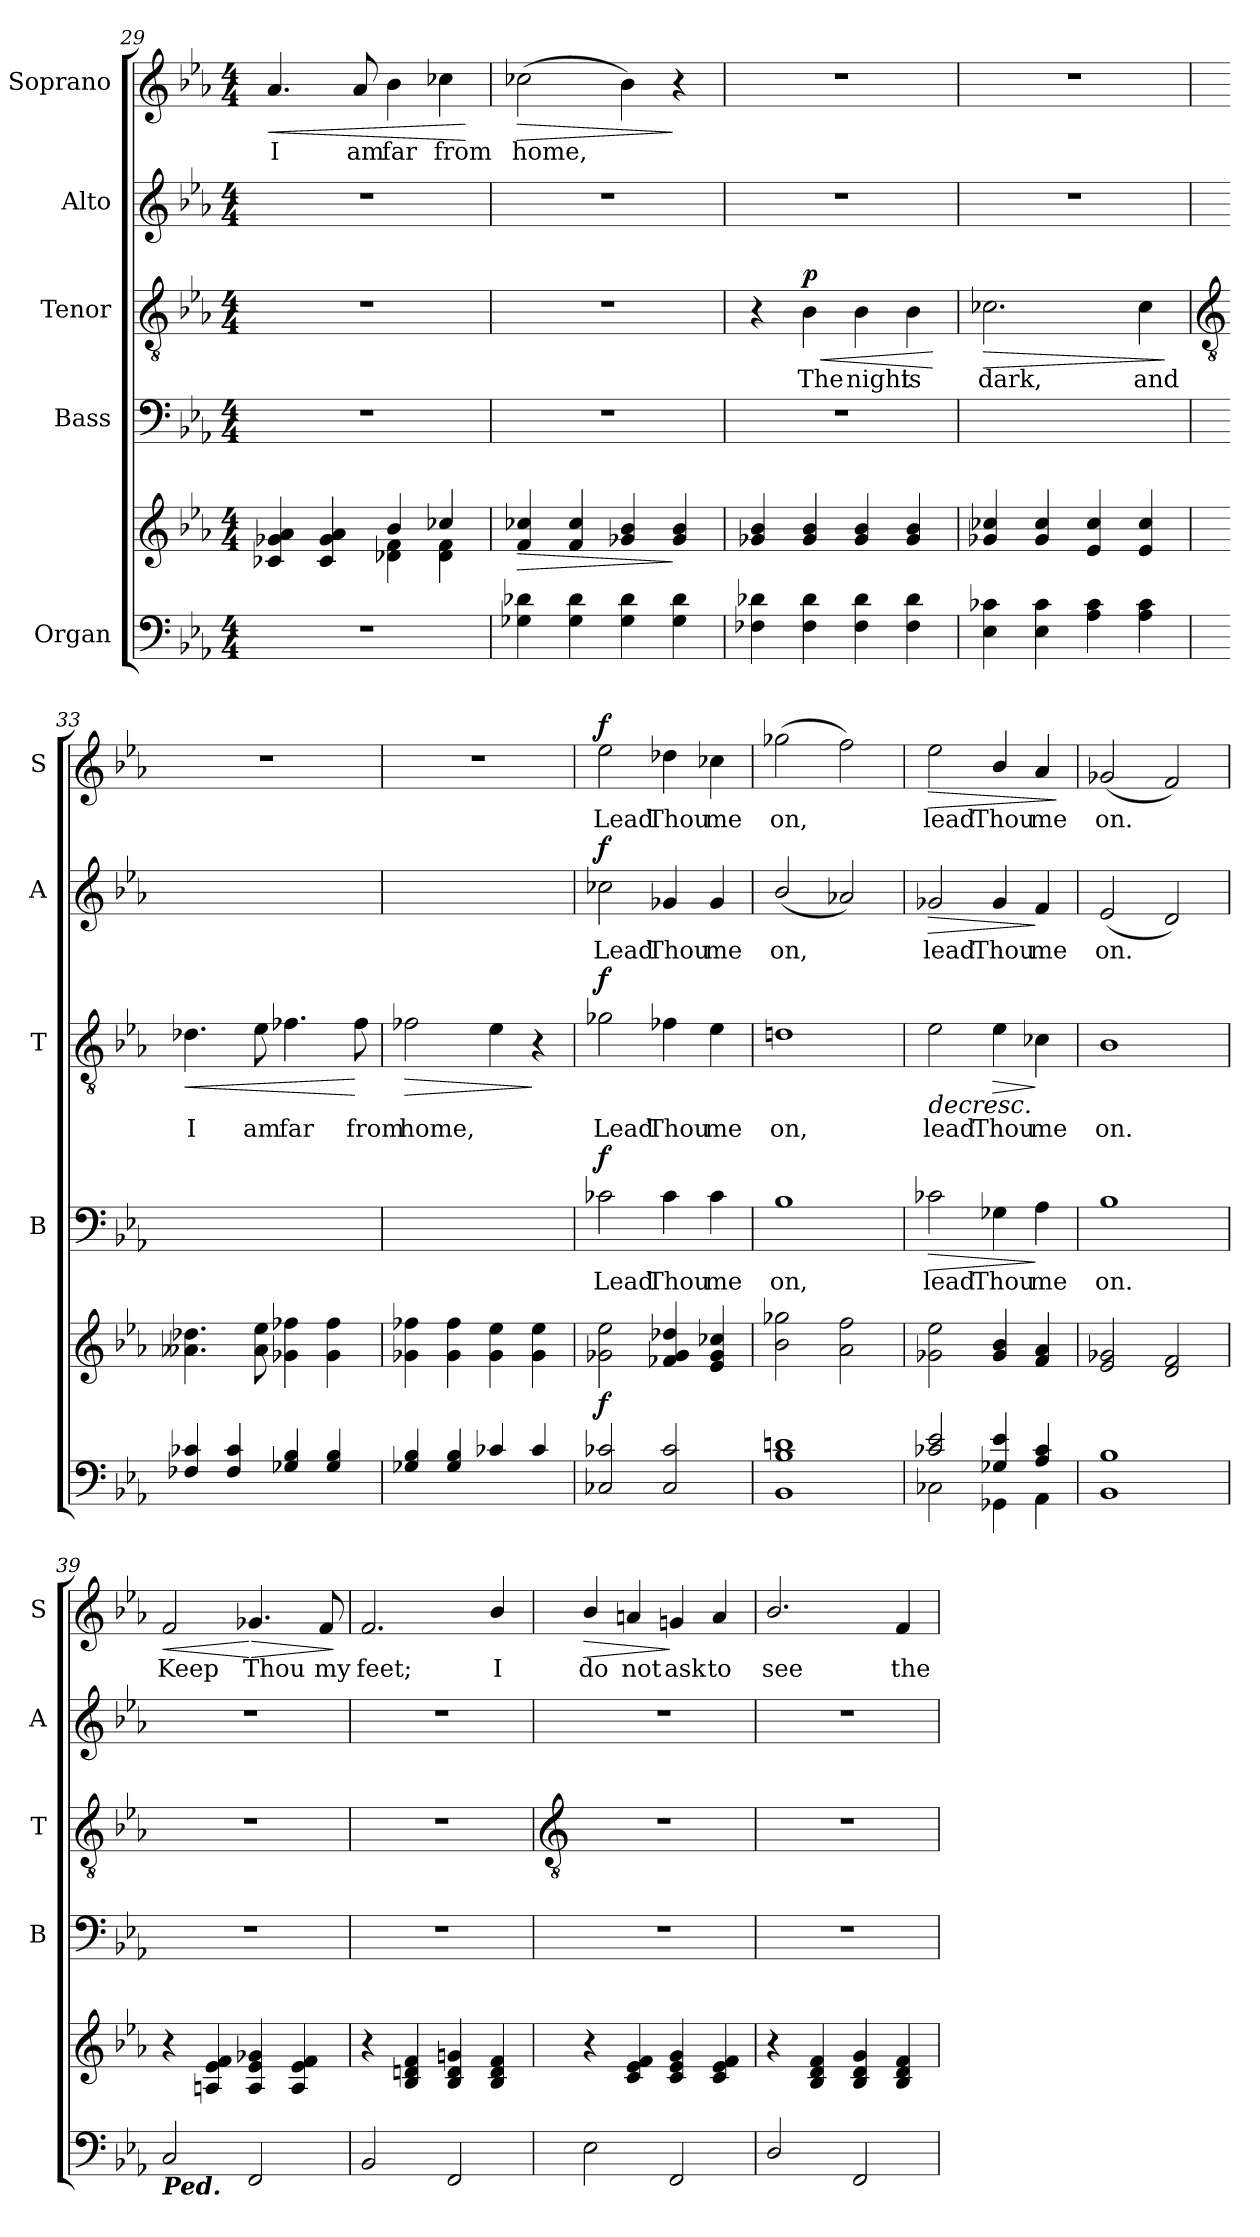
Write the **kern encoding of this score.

**kern	**kern	**dynam	**kern	**text	**dynam	**kern	**text	**dynam	**kern	**text	**dynam	**kern	**text	**dynam
*part5	*part5	*part5	*part4	*part4	*part4	*part3	*part3	*part3	*part2	*part2	*part2	*part1	*part1	*part1
*staff6	*staff5	*staff5/6	*staff4	*staff4	*staff4	*staff3	*staff3	*staff3	*staff2	*staff2	*staff2	*staff1	*staff1	*staff1
*I"Organ	*	*	*I"Bass	*	*	*I"Tenor	*	*	*I"Alto	*	*	*I"Soprano	*	*
*	*	*	*I'B	*	*	*I'T	*	*	*I'A	*	*	*I'S	*	*
*clefF4	*clefG2	*	*clefF4	*	*	*clefGv2	*	*	*clefG2	*	*	*clefG2	*	*
*k[b-e-a-]	*k[b-e-a-]	*	*k[b-e-a-]	*	*	*k[b-e-a-]	*	*	*k[b-e-a-]	*	*	*k[b-e-a-]	*	*
*E-:	*E-:	*	*E-:	*	*	*E-:	*	*	*E-:	*	*	*E-:	*	*
*M4/4	*M4/4	*	*M4/4	*	*	*M4/4	*	*	*M4/4	*	*	*M4/4	*	*
=29	=29	=29	=29	=29	=29	=29	=29	=29	=29	=29	=29	=29	=29	=29
*	*^	*	*	*	*	*	*	*	*	*	*	*	*	*
!	!	!	!	!	!	!	!	!	!	!	!	!	!	!LO:LY:b	!LO:HP:b
1r	2ryy	4c-X/ 4g-X/ 4a-/	.	1r	.	.	1r	.	.	1r	.	.	4.a-	I	<
.	.	4c-/ 4g-/ 4a-/	.	.	.	.	.	.	.	.	.	.	.	.	.
!	!	!	!	!	!	!	!	!	!	!	!	!	!	!LO:LY:b	!
.	.	.	.	.	.	.	.	.	.	.	.	.	8a-	am	.
!	!	!	!	!	!	!	!	!	!	!	!	!	!	!LO:LY:b	!
.	4b-/	4d-X\ 4f\	.	.	.	.	.	.	.	.	.	.	4b-	far	.
!	!	!	!	!	!	!	!	!	!	!	!	!	!	!LO:LY:b	!
.	4cc-X/	4d-\ 4f\	.	.	.	.	.	.	.	.	.	.	4cc-X	from	.
*	*v	*v	*	*	*	*	*	*	*	*	*	*	*	*	*
.	.	.	.	.	.	.	.	.	.	.	.	.	.	[
=30	=30	=30	=30	=30	=30	=30	=30	=30	=30	=30	=30	=30	=30	=30
!	!	!LO:HP:b	!	!	!	!	!	!	!	!	!	!	!LO:LY:b	!LO:HP:b
*	*^	*	*	*	*	*	*	*	*	*	*	*	*	*
4G-X\ 4d-X\	4f/ 4cc-X/	2ryy	>	1r	.	.	1r	.	.	1r	.	.	(>2cc-X	home,	>
4G-\ 4d-\	4f/ 4cc-/	.	.	.	.	.	.	.	.	.	.	.	.	.	.
4G-\ 4d-\	4g-X/ 4b-/	2ryy	.	.	.	.	.	.	.	.	.	.	4b-)	.	.
4G-\ 4d-\	4g-/ 4b-/	.	]	.	.	.	.	.	.	.	.	.	4r	.	]
=31	=31	=31	=31	=31	=31	=31	=31	=31	=31	=31	=31	=31	=31	=31	=31
4F-X\ 4d-X\	4g-X/ 4b-/	1ryy	.	1r	.	.	4r	.	.	1r	.	.	1r	.	.
!	!	!	!	!	!	!	!	!LO:LY:b	!LO:HP:b	!	!	!	!	!	!
!	!	!	!	!	!	!	!	!	!LO:DY:n=1:b	!	!	!	!	!	!
4F-\ 4d-\	4g-/ 4b-/	.	.	.	.	.	4B-	The	< p	.	.	.	.	.	.
!	!	!	!	!	!	!	!	!LO:LY:b	!	!	!	!	!	!	!
4F-\ 4d-\	4g-/ 4b-/	.	.	.	.	.	4B-	night	.	.	.	.	.	.	.
!	!	!	!	!	!	!	!	!LO:LY:b	!	!	!	!	!	!	!
4F-\ 4d-\	4g-/ 4b-/	.	.	.	.	.	4B-	is	.	.	.	.	.	.	.
*	*v	*v	*	*	*	*	*	*	*	*	*	*	*	*	*
.	.	.	.	.	.	.	.	[	.	.	.	.	.	.
=32	=32	=32	=32	=32	=32	=32	=32	=32	=32	=32	=32	=32	=32	=32
*	*^	*	*	*	*	*	*	*	*	*	*	*	*	*
!	!	!	!	!	!	!	!	!LO:LY:b	!LO:HP:b	!	!	!	!	!	!
4E- 4c-X	4g-X/ 4cc-X/	1ryy	.	1ryy	.	.	2.c-X	dark,	>	1r	.	.	1r	.	.
4E- 4c-	4g-/ 4cc-/	.	.	.	.	.	.	.	.	.	.	.	.	.	.
4A- 4c-	4e-/ 4cc-/	.	.	.	.	.	.	.	.	.	.	.	.	.	.
!	!	!	!	!	!	!	!	!LO:LY:b	!	!	!	!	!	!	!
4A- 4c-	4e-/ 4cc-/	.	.	.	.	.	4c-	and	.	.	.	.	.	.	.
*	*v	*v	*	*	*	*	*	*	*	*	*	*	*	*	*
.	.	.	.	.	.	.	.	]	.	.	.	.	.	.
!!LO:LB:g=z
=33	=33	=33	=33	=33	=33	=33	=33	=33	=33	=33	=33	=33	=33	=33
*	*	*	*	*	*	*clefGv2	*	*	*	*	*	*	*	*
*^	*	*	*	*	*	*	*	*	*	*	*	*	*	*
!	!	!	!	!	!	!	!	!LO:LY:b	!LO:HP:b	!	!	!	!	!	!
4F-X 4c-X	1ryy	4.a--X 4.dd-X	.	1ryy	.	.	4.d-X	I	<	1ryy	.	.	1r	.	.
4F- 4c-	.	.	.	.	.	.	.	.	.	.	.	.	.	.	.
!	!	!	!	!	!	!	!	!LO:LY:b	!	!	!	!	!	!	!
.	.	8a-- 8ee-	.	.	.	.	8e-	am	.	.	.	.	.	.	.
!	!	!	!	!	!	!	!	!LO:LY:b	!	!	!	!	!	!	!
4G-X 4B-	.	4g-X 4ff-X	.	.	.	.	4.f-X	far	.	.	.	.	.	.	.
4G- 4B-	.	4g- 4ff-	.	.	.	.	.	.	.	.	.	.	.	.	.
!	!	!	!	!	!	!	!	!LO:LY:b	!	!	!	!	!	!	!
.	.	.	.	.	.	.	8f-	from	[	.	.	.	.	.	.
=34	=34	=34	=34	=34	=34	=34	=34	=34	=34	=34	=34	=34	=34	=34	=34
!	!	!	!	!	!	!	!	!LO:LY:b	!LO:HP:b	!	!	!	!	!	!
4G-X 4B-	1ryy	4g-X 4ff-X	.	1ryy	.	.	2f-X	home,	>	1ryy	.	.	1r	.	.
4G- 4B-	.	4g- 4ff-	.	.	.	.	.	.	.	.	.	.	.	.	.
4c-X	.	4g- 4ee-	.	.	.	.	4e-	.	.	.	.	.	.	.	.
4c-	.	4g- 4ee-	.	.	.	.	4r	.	]	.	.	.	.	.	.
=35	=35	=35	=35	=35	=35	=35	=35	=35	=35	=35	=35	=35	=35	=35	=35
!	!	!	!LO:DY:b	!	!LO:LY:b	!LO:DY:b	!	!LO:LY:b	!LO:DY:b	!	!LO:LY:b	!LO:DY:b	!	!LO:LY:b	!LO:DY:b
2C-X 2c-X	1ryy	2g-X 2ee-	f	2c-X	Lead	f	2g-X	Lead	f	2cc-X	Lead	f	2ee-	Lead	f
!	!	!	!	!	!LO:LY:b	!	!	!LO:LY:b	!	!	!LO:LY:b	!	!	!LO:LY:b	!
2C- 2c-	.	4f-X 4g- 4dd-X	.	4c-	Thou	.	4f-X	Thou	.	4g-X	Thou	.	4dd-X	Thou	.
!	!	!	!	!	!LO:LY:b	!	!	!LO:LY:b	!	!	!LO:LY:b	!	!	!LO:LY:b	!
.	.	4e- 4g- 4cc-X	.	4c-	me	.	4e-	me	.	4g-	me	.	4cc-X	me	.
=36	=36	=36	=36	=36	=36	=36	=36	=36	=36	=36	=36	=36	=36	=36	=36
!	!	!	!	!	!LO:LY:b	!	!	!LO:LY:b	!	!	!LO:LY:b	!	!	!LO:LY:b	!
1BB- 1B- 1dn	1ryy	2b- 2gg-X	.	1B-	on,	.	1dn	on,	.	(<2b-/	on,	.	(>2gg-X	on,	.
.	.	2a- 2ff	.	.	.	.	.	.	.	2a-X)	.	.	2ff)	.	.
=37	=37	=37	=37	=37	=37	=37	=37	=37	=37	=37	=37	=37	=37	=37	=37
!	!	!	!	!	!LO:LY:b	!LO:HP:b	!	!LO:LY:b	!LO:HP:b	!	!LO:LY:b	!LO:HP:b	!	!LO:LY:b	!LO:HP:b
2c-X/ 2e-/	2C-X\	2g-X 2ee-	.	2c-X	lead	>	2e-	lead	>	2g-X	lead	>	2ee-	lead	>
!	!	!	!	!	!LO:LY:b	!	!	!LO:LY:b	!LO:HP:b	!	!LO:LY:b	!	!	!LO:LY:b	!
4G-X/ 4e-/	4GG-X\	4g- 4b-	.	4G-X	Thou	.	4e-	Thou	>	4g-	Thou	.	4b-/	Thou	.
!	!	!	!	!	!LO:LY:b	!	!	!LO:LY:b	!	!	!LO:LY:b	!	!	!LO:LY:b	!
4A-/ 4c-/	4AA-\	4f 4a-	.	4A-	me	]	4c-X	me	] ]	4f	me	]	4a-	me	.
*v	*v	*	*	*	*	*	*	*	*	*	*	*	*	*	*
.	.	.	.	.	.	.	.	.	.	.	.	.	.	]
=38	=38	=38	=38	=38	=38	=38	=38	=38	=38	=38	=38	=38	=38	=38
*^	*	*	*	*	*	*	*	*	*	*	*	*	*	*
!	!	!	!	!	!LO:LY:b	!	!	!LO:LY:b	!	!	!LO:LY:b	!	!	!LO:LY:b	!
1B-	1BB-\	2e- 2g-X	.	1B-	on.	.	1B-	on.	.	(<2e-	on.	.	(<2g-X	on.	.
.	.	2d 2f	.	.	.	.	.	.	.	2d)	.	.	2f)	.	.
=39	=39	=39	=39	=39	=39	=39	=39	=39	=39	=39	=39	=39	=39	=39	=39
!LO:TX:b:Bi:t=Ped.	!	!	!	!	!	!	!	!	!	!	!	!	!	!	!
!	!	!	!	!	!	!	!	!	!	!	!	!	!	!LO:LY:b	!LO:HP:b
2C	1ryy	4r	.	1r	.	.	1r	.	.	1r	.	.	2f	Keep	<
.	.	4An 4e- 4f	.	.	.	.	.	.	.	.	.	.	.	.	.
!	!	!	!	!	!	!	!	!	!	!	!	!	!	!LO:LY:b	!LO:HP:n=1:b
2FF	.	4A 4e- 4g-X	.	.	.	.	.	.	.	.	.	.	4.g-X	Thou	[ >
.	.	4A 4e- 4f	.	.	.	.	.	.	.	.	.	.	.	.	.
!	!	!	!	!	!	!	!	!	!	!	!	!	!	!LO:LY:b	!
.	.	.	.	.	.	.	.	.	.	.	.	.	8f	my	.
*v	*v	*	*	*	*	*	*	*	*	*	*	*	*	*	*
.	.	.	.	.	.	.	.	.	.	.	.	.	.	]
=40	=40	=40	=40	=40	=40	=40	=40	=40	=40	=40	=40	=40	=40	=40
*^	*	*	*	*	*	*	*	*	*	*	*	*	*	*
!	!	!	!	!	!	!	!	!	!	!	!	!	!	!LO:LY:b	!
2BB-	1ryy	4r	.	1r	.	.	1r	.	.	1r	.	.	2.f	feet;	.
.	.	4B- 4dn 4f	.	.	.	.	.	.	.	.	.	.	.	.	.
2FF	.	4B- 4d 4gn	.	.	.	.	.	.	.	.	.	.	.	.	.
!	!	!	!	!	!	!	!	!	!	!	!	!	!	!LO:LY:b	!
.	.	4B- 4d 4f	.	.	.	.	.	.	.	.	.	.	4b-/	I	.
*v	*v	*	*	*	*	*	*	*	*	*	*	*	*	*	*
!!LO:LB:g=z
=41	=41	=41	=41	=41	=41	=41	=41	=41	=41	=41	=41	=41	=41	=41
*	*	*	*	*	*	*clefGv2	*	*	*	*	*	*	*	*
!	!	!	!	!	!	!	!	!	!	!	!	!	!LO:LY:b	!LO:HP:b
2E-\	4r	.	1r	.	.	1r	.	.	1r	.	.	4b-/	do	>
!	!	!	!	!	!	!	!	!	!	!	!	!	!LO:LY:b	!
.	4c 4e- 4f	.	.	.	.	.	.	.	.	.	.	4an	not	.
!	!	!	!	!	!	!	!	!	!	!	!	!	!LO:LY:b	!
2FF	4c 4e- 4g	.	.	.	.	.	.	.	.	.	.	4gn	ask	]
!	!	!	!	!	!	!	!	!	!	!	!	!	!LO:LY:b	!
.	4c 4e- 4f	.	.	.	.	.	.	.	.	.	.	4a	to	.
=42	=42	=42	=42	=42	=42	=42	=42	=42	=42	=42	=42	=42	=42	=42
!	!	!	!	!	!	!	!	!	!	!	!	!	!LO:LY:b	!
2D/	4r	.	1r	.	.	1r	.	.	1r	.	.	2.b-/	see	.
.	4B- 4d 4f	.	.	.	.	.	.	.	.	.	.	.	.	.
2FF	4B- 4d 4g	.	.	.	.	.	.	.	.	.	.	.	.	.
!	!	!	!	!	!	!	!	!	!	!	!	!	!LO:LY:b	!
.	4B- 4d 4f	.	.	.	.	.	.	.	.	.	.	4f	the	.
=	=	=	=	=	=	=	=	=	=	=	=	=	=	=
*-	*-	*-	*-	*-	*-	*-	*-	*-	*-	*-	*-	*-	*-	*-
